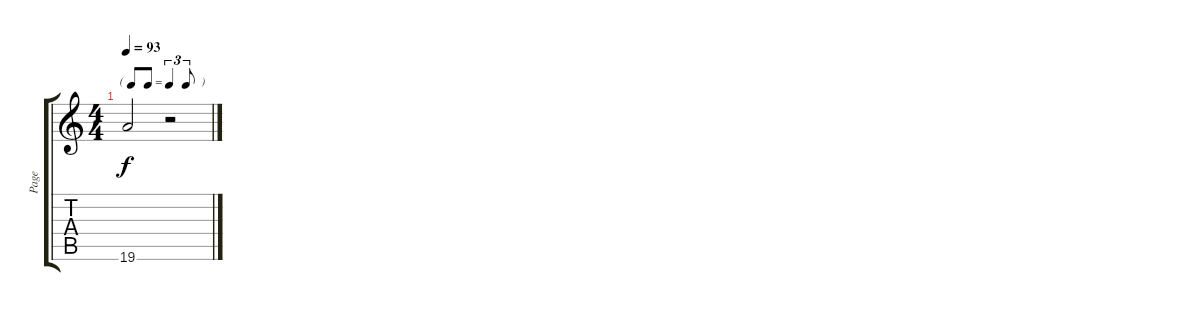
\track ("Page" "Page") {instrument electricguitarclean}
\staff {score tabs}
\tuning (E4 B3 G3 D3 A2 D2) {hide}
\ts (4 4)
\tf triplet8th
\tempo 93
\clef g2
\ks c
19.6{t}.2{dy f} r.2
